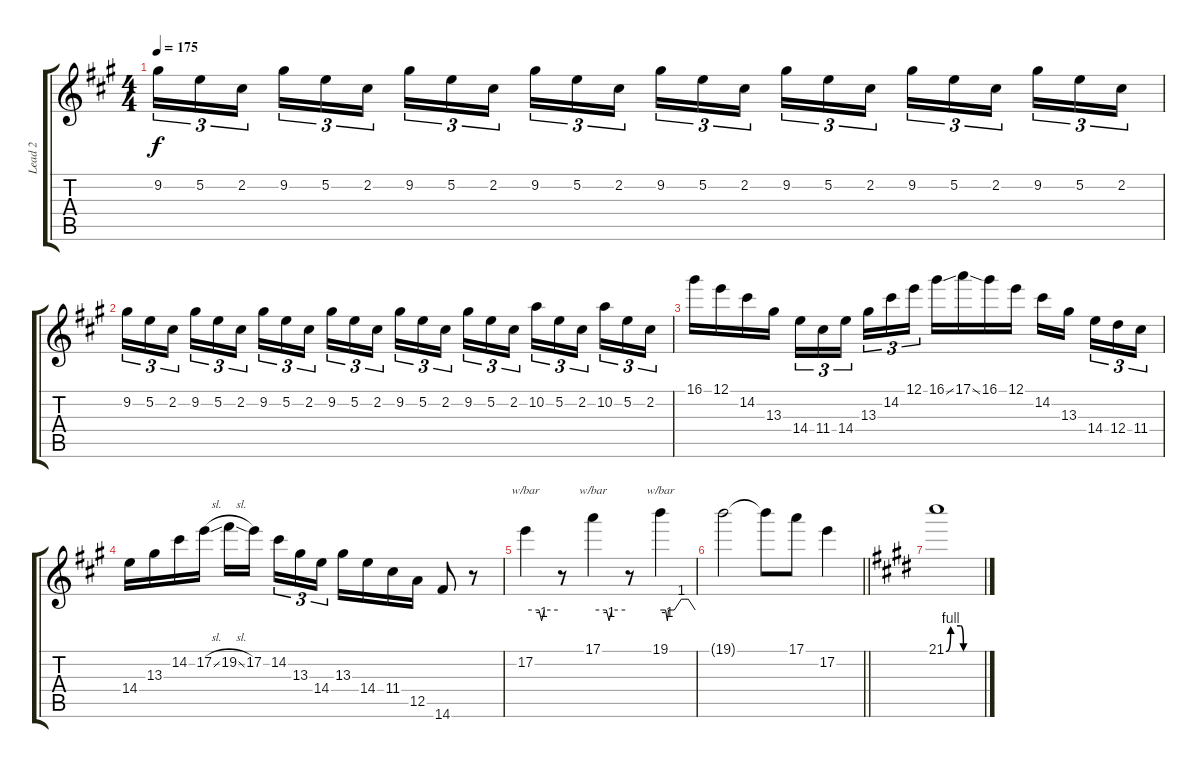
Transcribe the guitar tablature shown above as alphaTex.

\track ("Lead 2" "Lead 2") {instrument distortionguitar}
\staff {score tabs}
\tuning (E4 B3 G3 D3 A2 E2) {hide}
\ts (4 4)
\tempo 175
\clef g2
\ks f#minor
9.2.16{tu (3 2) dy f} 5.2.16{tu (3 2)} 2.2.16{tu (3 2) beam splitsecondary} 9.2.16{tu (3 2)} 5.2.16{tu (3 2)} 2.2.16{tu (3 2)} 9.2.16{tu (3 2)} 5.2.16{tu (3 2)} 2.2.16{tu (3 2) beam splitsecondary} 9.2.16{tu (3 2)} 5.2.16{tu (3 2)} 2.2.16{tu (3 2)} 9.2.16{tu (3 2)} 5.2.16{tu (3 2)} 2.2.16{tu (3 2) beam splitsecondary} 9.2.16{tu (3 2)} 5.2.16{tu (3 2)} 2.2.16{tu (3 2)} 9.2.16{tu (3 2)} 5.2.16{tu (3 2)} 2.2.16{tu (3 2) beam splitsecondary} 9.2.16{tu (3 2)} 5.2.16{tu (3 2)} 2.2.16{tu (3 2)} |
9.2.16{tu (3 2)} 5.2.16{tu (3 2)} 2.2.16{tu (3 2) beam splitsecondary} 9.2.16{tu (3 2)} 5.2.16{tu (3 2)} 2.2.16{tu (3 2)} 9.2.16{tu (3 2)} 5.2.16{tu (3 2)} 2.2.16{tu (3 2) beam splitsecondary} 9.2.16{tu (3 2)} 5.2.16{tu (3 2)} 2.2.16{tu (3 2)} 9.2.16{tu (3 2)} 5.2.16{tu (3 2)} 2.2.16{tu (3 2) beam splitsecondary} 9.2.16{tu (3 2)} 5.2.16{tu (3 2)} 2.2.16{tu (3 2)} 10.2.16{tu (3 2)} 5.2.16{tu (3 2)} 2.2.16{tu (3 2) beam splitsecondary} 10.2.16{tu (3 2)} 5.2.16{tu (3 2)} 2.2.16{tu (3 2)} |
16.1.16{instrument overdrivenguitar} 12.1.16 14.2.16 13.3.16 14.4.16{tu (3 2)} 11.4.16{tu (3 2)} 14.4.16{tu (3 2) beam splitsecondary} 13.3.16{tu (3 2)} 14.2.16{tu (3 2)} 12.1.16{tu (3 2)} 16.1{ss}.16 17.1{ss}.16 16.1.16 12.1.16 14.2.16 13.3.16{beam splitsecondary} 14.4.16{tu (3 2)} 12.4.16{tu (3 2)} 11.4.16{tu (3 2)} |
14.4.16 13.3.16 14.2.16 17.2{sl}.16 19.2{sl}.16 17.2.16{beam splitsecondary} 14.2.16{tu (3 2)} 13.3.16{tu (3 2)} 14.4.16{tu (3 2)} 13.3.16 14.4.16 11.4.16 12.5.16 14.6.8 r.8 |
17.2.4{tbe (custom default 0 0 25 0 30 -4 35 0 60 0)} r.8 17.1.4{tbe (custom default 0 0 25 0 30 -4 35 0 60 0)} r.8 19.1.4{tbe (custom default 0 0 9 0 12 -4 14 0 24 0 36 4 48 4 60 0)} |
\barLineRight lightlight
19.1{t}.2 19.1{t}.8 17.1.8 17.2.4 |
\ks e
21.1{be (custom 0 0 8 4 25 4 30 0 60 0)}.1{instrument distortionguitar}
